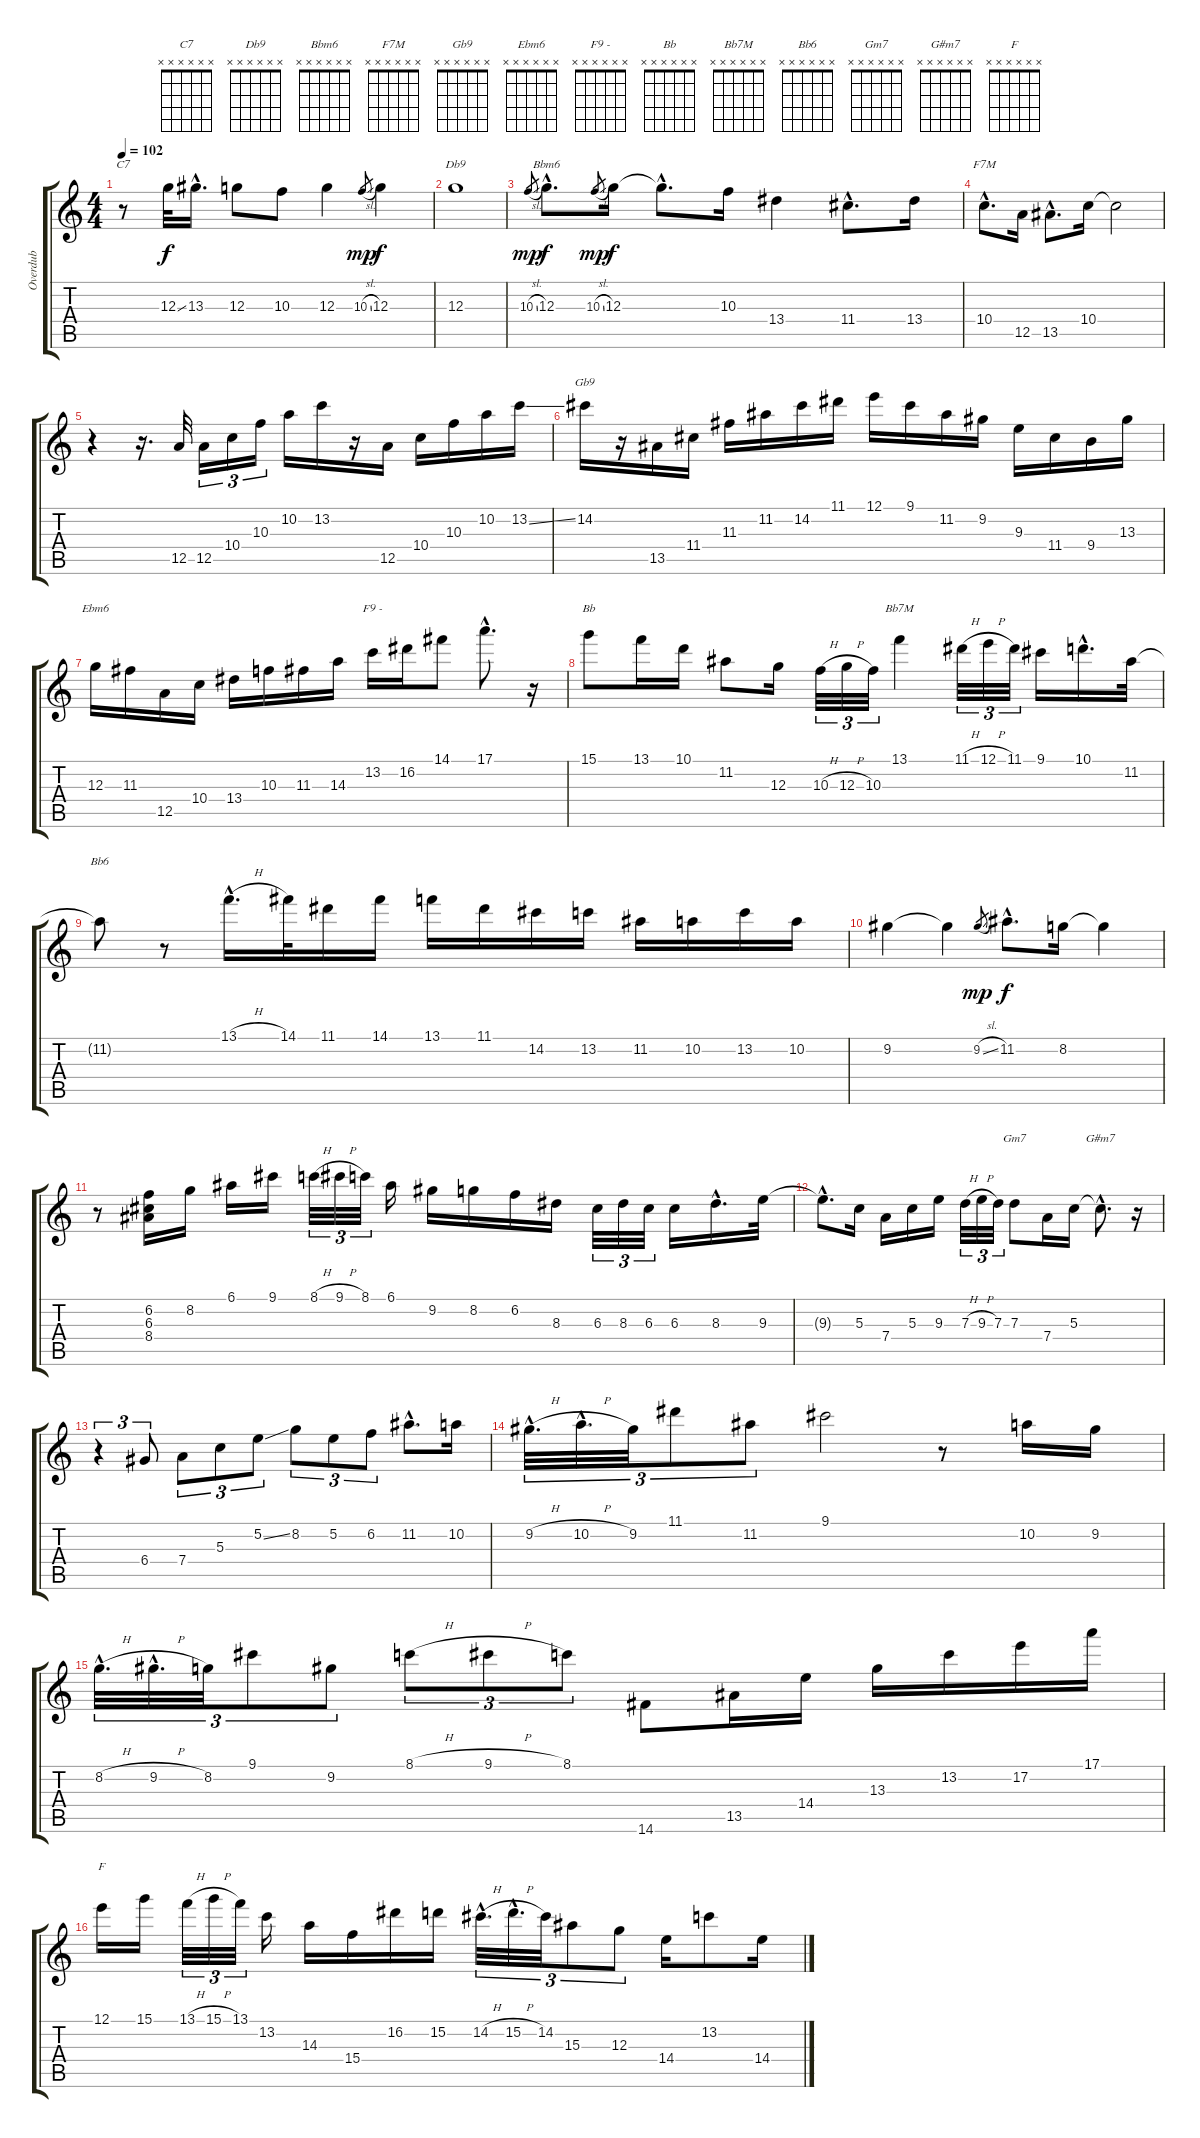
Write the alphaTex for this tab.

\track ("Overdub" "Overdub") {instrument electricbasspick}
\staff {score tabs}
\tuning (E4 B3 G3 D3 A2 E2) {hide}
\chord ("C7" x x x x x x) {firstfret 0}
\chord ("Db9" x x x x x x) {firstfret 0}
\chord ("Bbm6" x x x x x x) {firstfret 0}
\chord ("F7M" x x x x x x) {firstfret 0}
\chord ("Gb9" x x x x x x) {firstfret 0}
\chord ("Ebm6" x x x x x x) {firstfret 0}
\chord ("F9 -" x x x x x x) {firstfret 0}
\chord ("Bb" x x x x x x) {firstfret 0}
\chord ("Bb7M" x x x x x x) {firstfret 0}
\chord ("Bb6" x x x x x x) {firstfret 0}
\chord ("Gm7" x x x x x x) {firstfret 0}
\chord ("G#m7" x x x x x x) {firstfret 0}
\chord ("F" x x x x x x) {firstfret 0}
\ts (4 4)
\tempo 102
\clef g2
\ks c
r.8{ch "C7" dy f} 12.3{ss}.32 13.3{hac}.16{d} 12.3.8 10.3.8 12.3.4 10.3{sl}.8{gr dy mp} 12.3.4{dy f} |
12.3.1{ch "Db9"} |
10.3{sl}.8{gr dy mp} 12.3{hac}.8{d ch "Bbm6" dy f} 10.3{sl}.8{gr dy mp} 12.3.16{dy f} 12.3{hac t}.8{d} 10.3.16 13.4.4 11.4{hac}.8{d} 13.4.16 |
10.4{hac}.8{d ch "F7M"} 12.5.16 13.5{hac}.8{d} 10.4.16 10.4{t}.2 |
r.4 r.16{d} 12.5.32 12.5.16{tu (3 2)} 10.4.16{tu (3 2)} 10.3.16{tu (3 2)} 10.2.16 13.2.16 r.16 12.5.16 10.4.16 10.3.16 10.2.16 13.2{ss}.16 |
14.2.16{ch "Gb9"} r.16 13.5.16 11.4.16 11.3.16 11.2.16 14.2.16 11.1.16 12.1.16 9.1.16 11.2.16 9.2.16 9.3.16 11.4.16 9.4.16 13.3.16 |
12.3.16{ch "Ebm6"} 11.3.16 12.5.16 10.4.16 13.4.16 10.3.16 11.3.16 14.3.16 13.2.16{ch "F9 -"} 16.2.16 14.1.8 17.1{hac}.8{d} r.16 |
15.1.8{ch "Bb"} 13.1.16 10.1.16 11.2.8 12.3.16 10.3{h}.32{tu (3 2)} 12.3{h}.32{tu (3 2)} 10.3.32{tu (3 2)} 13.1.4{ch "Bb7M"} 11.1{h}.32{tu (3 2)} 12.1{h}.32{tu (3 2)} 11.1.32{tu (3 2)} 9.1.16 10.1{hac}.16{d} 11.2.32 |
11.2{t}.8{ch "Bb6"} r.8 13.1{h hac}.16{d} 14.1.32 11.1.16 14.1.16 13.1.16 11.1.16 14.2.16 13.2.16 11.2.16 10.2.16 13.2.16 10.2.16 |
9.2.4 9.2{t}.4 9.2{sl}.8{gr dy mp} 11.2{hac}.8{d dy f} 8.2.16 8.2{t}.4 |
r.8 (6.2 6.3 8.4).16 8.2.16 6.1.16 9.1.16 8.1{h}.32{tu (3 2)} 9.1{h}.32{tu (3 2)} 8.1.32{tu (3 2)} 6.1.16 9.2.16 8.2.16 6.2.16 8.3.16 6.3.32{tu (3 2)} 8.3.32{tu (3 2)} 6.3.32{tu (3 2)} 6.3.16 8.3{hac}.16{d} 9.3.32 |
9.3{hac t}.8{d} 5.3.16 7.4.16 5.3.16 9.3.16 7.3{h}.32{tu (3 2)} 9.3{h}.32{tu (3 2)} 7.3.32{tu (3 2)} 7.3.8{ch "Gm7"} 7.4.16 5.3.16 5.3{hac t}.8{d ch "G#m7"} r.16 |
r.4{tu (3 2)} 6.4.8{tu (3 2)} 7.4.8{tu (3 2)} 5.3.8{tu (3 2)} 5.2{ss}.8{tu (3 2)} 8.2.8{tu (3 2)} 5.2.8{tu (3 2)} 6.2.8{tu (3 2)} 11.2{hac}.8{d} 10.2.16 |
9.2{h hac}.32{d tu (3 2)} 10.2{h hac}.32{d tu (3 2)} 9.2.32{tu (3 2)} 11.1.8{tu (3 2)} 11.2.8{tu (3 2)} 9.1.2 r.8 10.2.16 9.2.16 |
8.2{h hac}.32{d tu (3 2)} 9.2{h hac}.32{d tu (3 2)} 8.2.32{tu (3 2)} 9.1.8{tu (3 2)} 9.2.8{tu (3 2)} 8.1{h}.8{tu (3 2)} 9.1{h}.8{tu (3 2)} 8.1.8{tu (3 2)} 14.6.8 13.5.16 14.4.16 13.3.16 13.2.16 17.2.16 17.1.16 |
12.1.16{ch "F"} 15.1.16 13.1{h}.32{tu (3 2)} 15.1{h}.32{tu (3 2)} 13.1.32{tu (3 2)} 13.2.16 14.3.16 15.4.16 16.2.16 15.2.16 14.2{h hac}.32{d tu (3 2)} 15.2{h hac}.32{d tu (3 2)} 14.2.32{tu (3 2)} 15.3.8{tu (3 2)} 12.3.8{tu (3 2)} 14.4.16 13.2.8 14.4{h}.16
